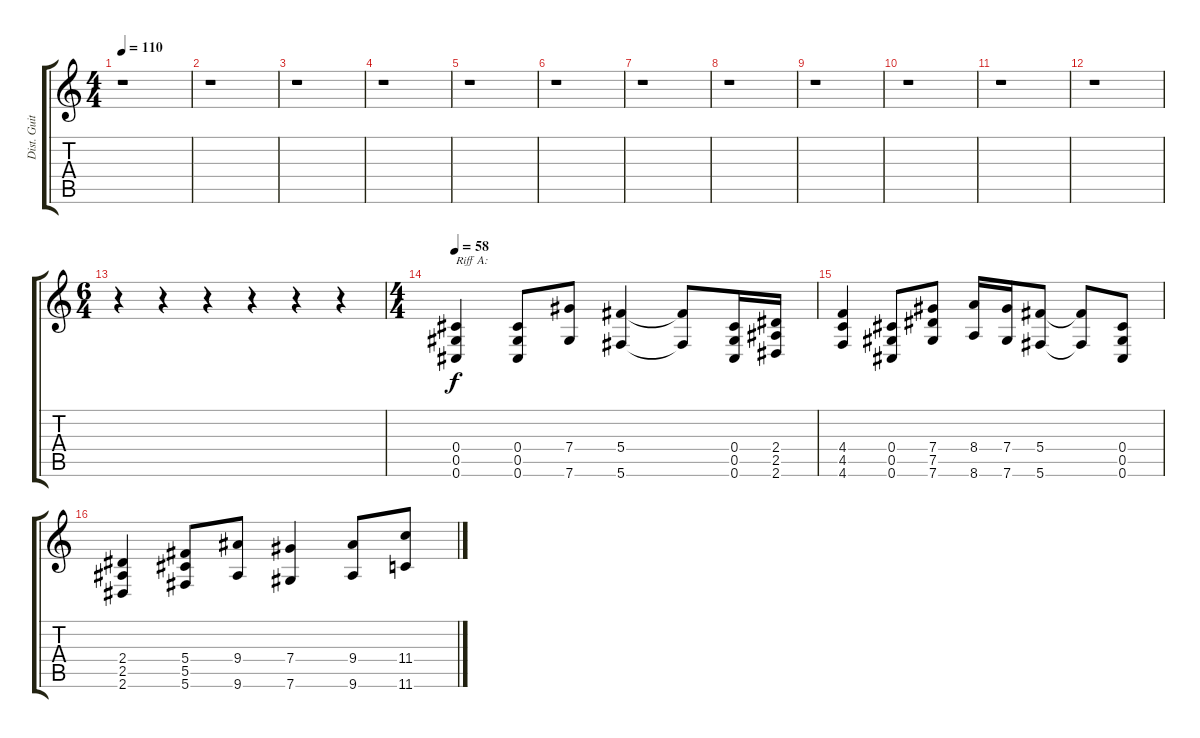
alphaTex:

\track ("Dist. Guitar 2" "Dist. Guit") {instrument distortionguitar}
\staff {score tabs}
\tuning (Eb4 Bb3 Gb3 Db3 Ab2 Db2) {hide}
\ts (4 4)
\tempo 110
\clef g2
\ks c
r.1{dy f} |
r.1 |
r.1 |
r.1 |
r.1 |
r.1 |
r.1 |
r.1 |
r.1 |
r.1 |
r.1 |
r.1 |
\ts (6 4)
r.4 r.4 r.4 r.4 r.4 r.4 |
\ts (4 4)
\tempo 58
(0.4 0.5 0.6).4{txt "Riff A:"} (0.4 0.5 0.6).8 (7.4 7.6).8 (5.4 5.6).4 (5.4{t} 5.6{t}).8 (0.4 0.5 0.6).16 (2.4 2.5 2.6).16 |
(4.4 4.5 4.6).4 (0.4 0.5 0.6).8 (7.4 7.5 7.6).8 (8.4 8.6).16 (7.4 7.6).16 (5.4 5.6).8 (5.4{t} 5.6{t}).8 (0.4 0.5 0.6).8 |
(2.4 2.5 2.6).4 (5.4 5.5 5.6).8 (9.4 9.6).8 (7.4 7.6).4 (9.4 9.6).8 (11.4 11.6).8
